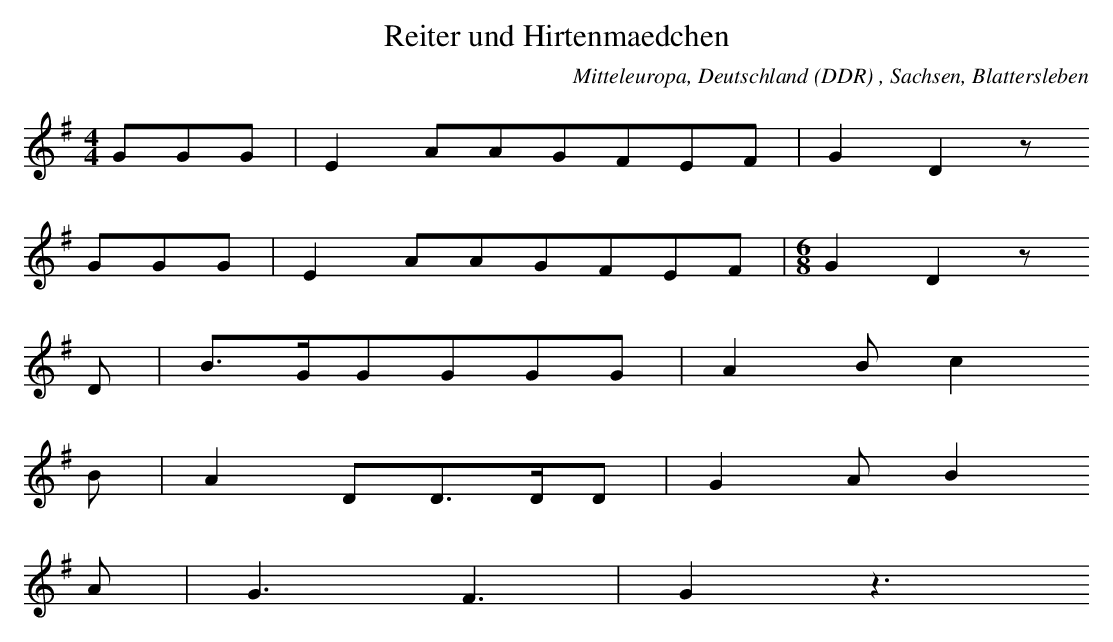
X:1
T: Reiter und Hirtenmaedchen
O: Mitteleuropa, Deutschland (DDR) , Sachsen, Blattersleben
M: 4/4
L: 1/16
K: G
G2G2G2 | E4A2A2G2F2E2F2 | G4D4z2
G2G2G2 | E4A2A2G2F2E2F2 |[M:6/8] G4D4z2
D2 | B3GG2G2G2G2 | A4B2c4
B2 | A4D2D3DD2 | G4A2B4
A2 | G6F6 | G4z6
